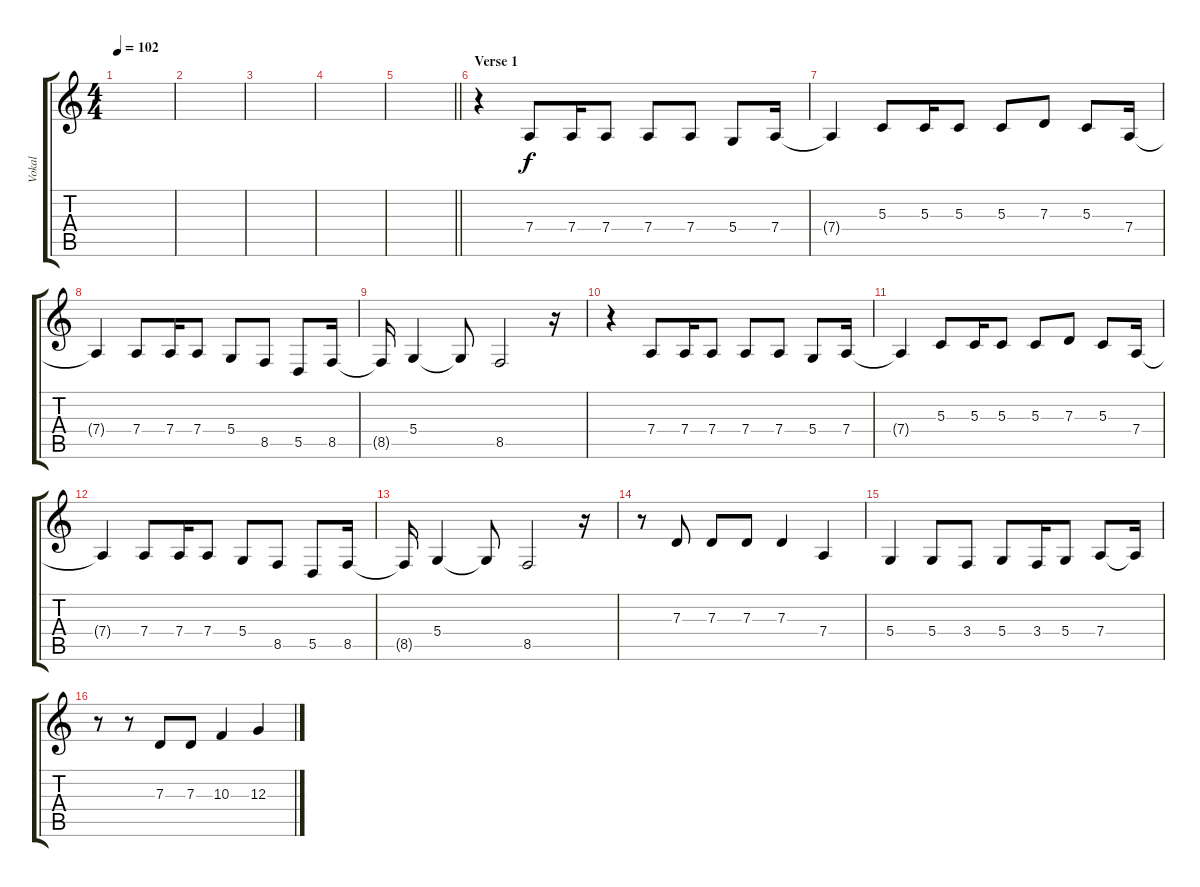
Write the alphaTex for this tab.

\track ("Vokal" "Vokal") {instrument cello}
\staff {score tabs}
\tuning (E4 B3 G3 D3 A2 E2) {hide}
\ts (4 4)
\tempo 102
\clef g2
\ks c
|
|
|
|
\barLineRight lightlight
|
\section ("" "Verse 1")
r.4 7.4.8 7.4.16 7.4.8 7.4.8 7.4.8 5.4.8 7.4.16 |
7.4{t}.4 5.3.8 5.3.16 5.3.8 5.3.8 7.3.8 5.3.8 7.4.16 |
7.4{t}.4 7.4.8 7.4.16 7.4.8 5.4.8 8.5.8 5.5.8 8.5.16 |
8.5{t}.16 5.4.4 5.4{t}.8 8.5.2 r.16 |
r.4 7.4.8 7.4.16 7.4.8 7.4.8 7.4.8 5.4.8 7.4.16 |
7.4{t}.4 5.3.8 5.3.16 5.3.8 5.3.8 7.3.8 5.3.8 7.4.16 |
7.4{t}.4 7.4.8 7.4.16 7.4.8 5.4.8 8.5.8 5.5.8 8.5.16 |
8.5{t}.16 5.4.4 5.4{t}.8 8.5.2 r.16 |
r.8 7.3.8 7.3.8 7.3.8 7.3.4 7.4.4 |
5.4.4 5.4.8 3.4.8 5.4.8 3.4.16 5.4.8 7.4.8 7.4{t}.16 |
r.8 r.8 7.3.8 7.3.8 10.3.4 12.3.4
